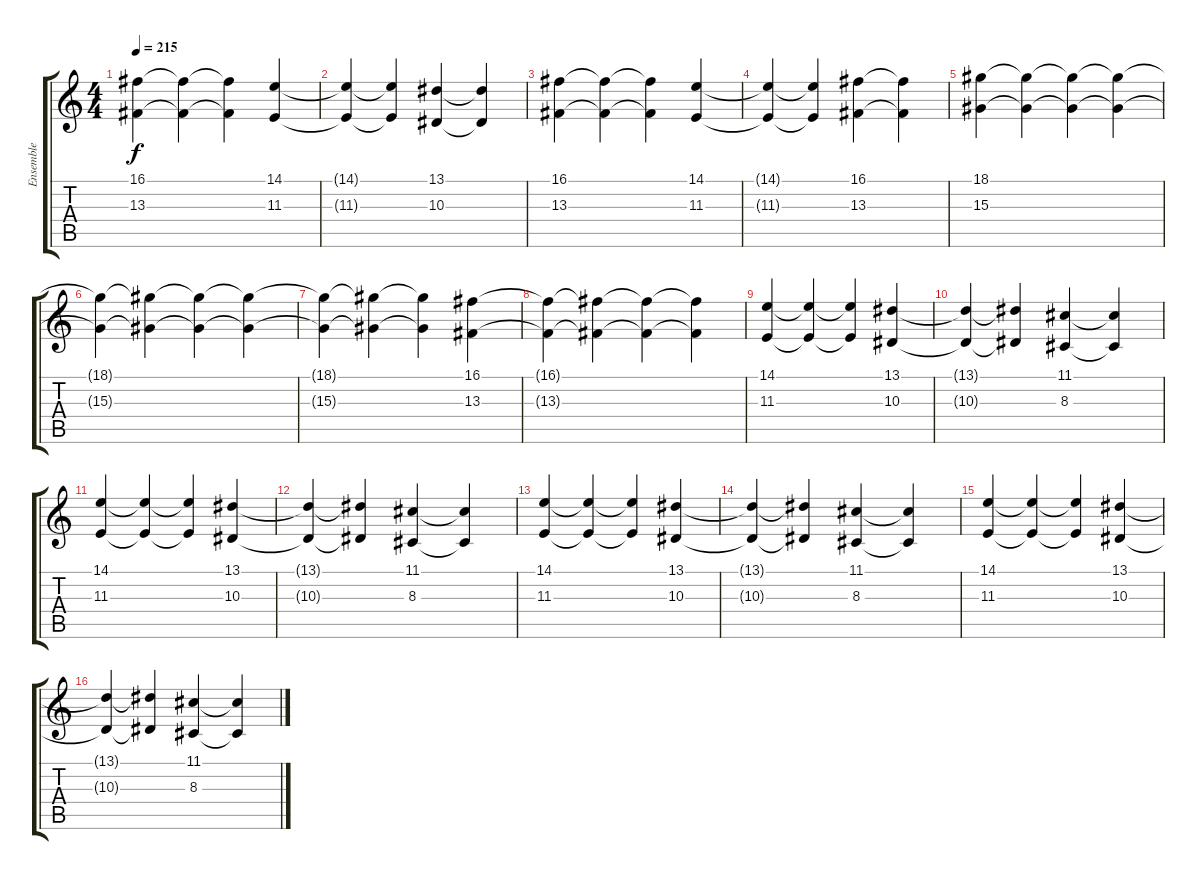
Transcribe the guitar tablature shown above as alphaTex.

\track ("Ensemble" "Ensemble") {instrument stringensemble1}
\staff {score tabs}
\tuning (D4 A3 F3 C3 G2 D2) {hide}
\ts (4 4)
\tempo 215
\clef g2
\ks c
(16.1 13.3).4{dy f} (16.1{t} 13.3{t}).4 (16.1{t} 13.3{t}).4 (14.1 11.3).4 |
(14.1{t} 11.3{t}).4 (14.1{t} 11.3{t}).4 (13.1 10.3).4 (13.1{t} 10.3{t}).4 |
(16.1 13.3).4 (16.1{t} 13.3{t}).4 (16.1{t} 13.3{t}).4 (14.1 11.3).4 |
(14.1{t} 11.3{t}).4 (14.1{t} 11.3{t}).4 (16.1 13.3).4 (16.1{t} 13.3{t}).4 |
(18.1 15.3).4 (18.1{t} 15.3{t}).4 (18.1{t} 15.3{t}).4 (18.1{t} 15.3{t}).4 |
(18.1{t} 15.3{t}).4 (18.1{t} 15.3{t}).4 (18.1{t} 15.3{t}).4 (18.1{t} 15.3{t}).4 |
(18.1{t} 15.3{t}).4 (18.1{t} 15.3{t}).4 (18.1{t} 15.3{t}).4 (16.1 13.3).4 |
(16.1{t} 13.3{t}).4 (16.1{t} 13.3{t}).4 (16.1{t} 13.3{t}).4 (16.1{t} 13.3{t}).4 |
(14.1 11.3).4 (14.1{t} 11.3{t}).4 (14.1{t} 11.3{t}).4 (13.1 10.3).4 |
(13.1{t} 10.3{t}).4 (13.1{t} 10.3{t}).4 (11.1 8.3).4 (11.1{t} 8.3{t}).4 |
(14.1 11.3).4 (14.1{t} 11.3{t}).4 (14.1{t} 11.3{t}).4 (13.1 10.3).4 |
(13.1{t} 10.3{t}).4 (13.1{t} 10.3{t}).4 (11.1 8.3).4 (11.1{t} 8.3{t}).4 |
(14.1 11.3).4 (14.1{t} 11.3{t}).4 (14.1{t} 11.3{t}).4 (13.1 10.3).4 |
(13.1{t} 10.3{t}).4 (13.1{t} 10.3{t}).4 (11.1 8.3).4 (11.1{t} 8.3{t}).4 |
(14.1 11.3).4 (14.1{t} 11.3{t}).4 (14.1{t} 11.3{t}).4 (13.1 10.3).4 |
(13.1{t} 10.3{t}).4 (13.1{t} 10.3{t}).4 (11.1 8.3).4 (11.1{t} 8.3{t}).4
